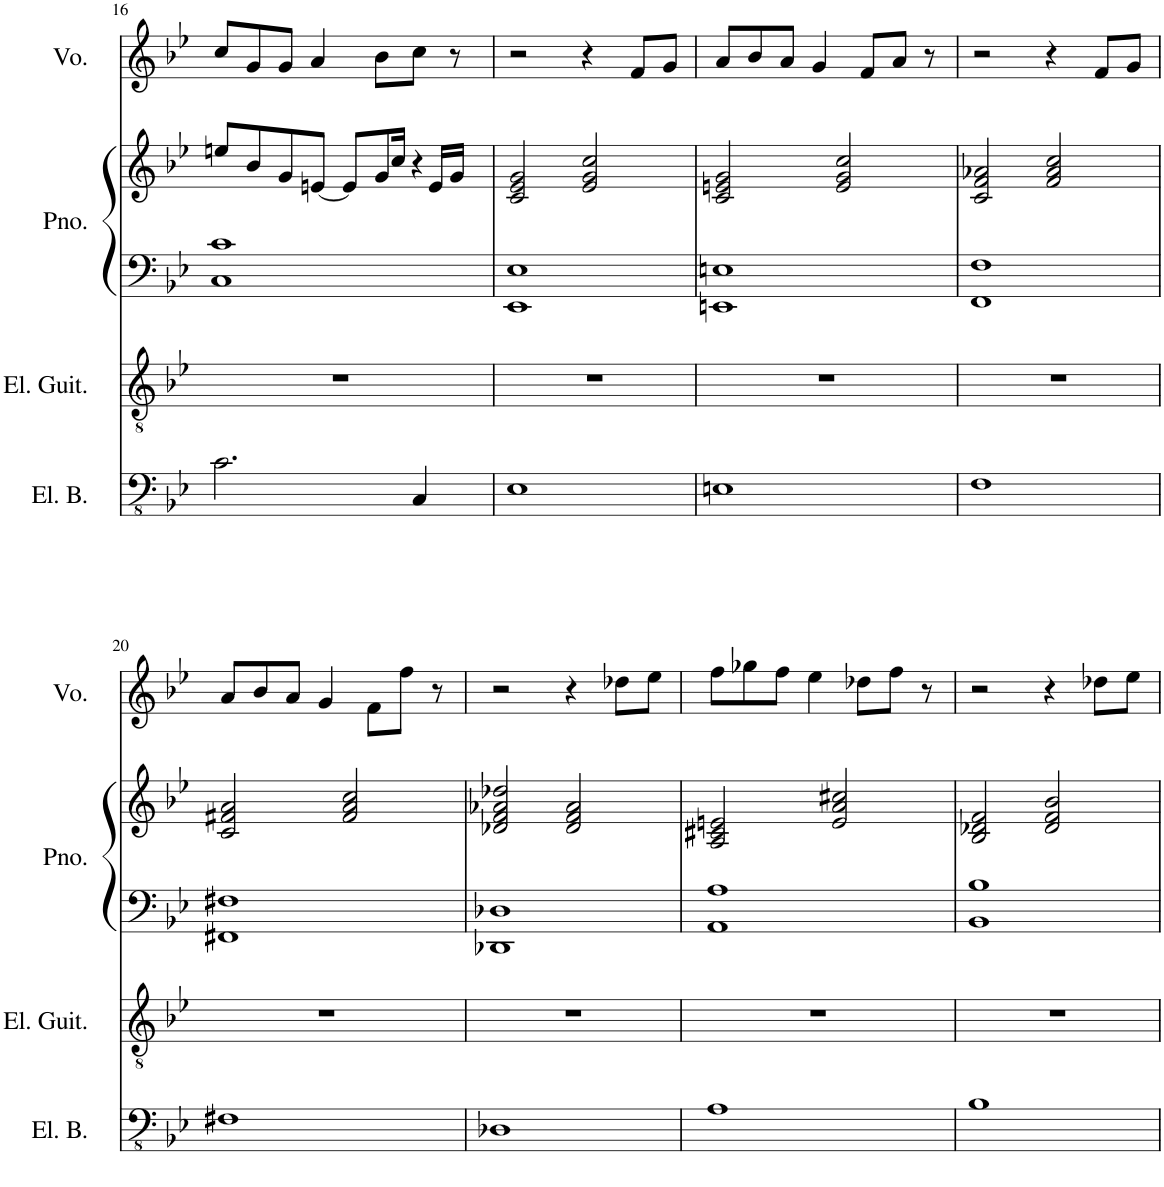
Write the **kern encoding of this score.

**kern	**kern	**kern	**kern	**kern
*part4	*part3	*part2	*part2	*part1
*staff5	*staff4	*staff3	*staff2	*staff1
*I"Electric Bass	*I"Electric Guitar	*I"Piano	*	*I"Voice
*I'El. B.	*I'El. Guit.	*I'Pno.	*	*I'Vo.
!!LO:PB:g=z
*clefFv4	*clefGv2	*clefF4	*clefG2	*clefG2
*k[b-e-]	*k[b-e-]	*k[b-e-]	*k[b-e-]	*k[b-e-]
*M4/4	*M4/4	*M4/4	*M4/4	*M4/4
=16	=16	=16	=16	=16
2.C\	1r	1C 1c	8een/L	8cc/L
.	.	.	8b-/	8g/
.	.	.	8g/	8g/J
.	.	.	[8en/J	4a/
.	.	.	8e/L]	.
.	.	.	8g/	8b-\L
4CC/	.	.	16cc/Jk	8cc\J
.	.	.	4r	.
.	.	.	.	8r
8.ryy	8.ryy	8.ryy	.	8.ryy
.	.	.	16e/LL	.
.	.	.	16g/JJ	.
=17	=17	=17	=17	=17
1EE-	1r	1EE- 1E-	2c/ 2e-/ 2g/	2r
.	.	.	2e-/ 2g/ 2cc/	4r
.	.	.	.	8f/L
.	.	.	.	8g/J
=18	=18	=18	=18	=18
1EEn	1r	1EEn 1En	2c/ 2en/ 2g/	8a/L
.	.	.	.	8b-/
.	.	.	.	8a/J
.	.	.	.	4g/
.	.	.	2e/ 2g/ 2cc/	.
.	.	.	.	8f/L
.	.	.	.	8a/J
.	.	.	.	8r
=19	=19	=19	=19	=19
1FF	1r	1FF 1F	2c/ 2f/ 2a-X/	2r
.	.	.	2f/ 2a-/ 2cc/	4r
.	.	.	.	8f/L
.	.	.	.	8g/J
!!LO:LB:g=z
=20	=20	=20	=20	=20
1FF#X	1r	1FF#X 1F#X	2c/ 2f#X/ 2a/	8a/L
.	.	.	.	8b-/
.	.	.	.	8a/J
.	.	.	.	4g/
.	.	.	2f#/ 2a/ 2cc/	.
.	.	.	.	8f\L
.	.	.	.	8ff\J
.	.	.	.	8r
=21	=21	=21	=21	=21
1DD-X	1r	1DD-X 1D-X	2d-X/ 2f/ 2a-X/ 2dd-X/	2r
.	.	.	2d-/ 2f/ 2a-/	4r
.	.	.	.	8dd-X\L
.	.	.	.	8ee-\J
=22	=22	=22	=22	=22
1AA	1r	1AA 1A	2A/ 2c#X/ 2en/	8ff\L
.	.	.	.	8gg-X\
.	.	.	.	8ff\J
.	.	.	.	4ee-\
.	.	.	2e/ 2a/ 2cc#X/	.
.	.	.	.	8dd-X\L
.	.	.	.	8ff\J
.	.	.	.	8r
=23	=23	=23	=23	=23
1BB-	1r	1BB- 1B-	2B-/ 2d-X/ 2f/	2r
.	.	.	2d-/ 2f/ 2b-/	4r
.	.	.	.	8dd-X\L
.	.	.	.	8ee-\J
=	=	=	=	=
*-	*-	*-	*-	*-
